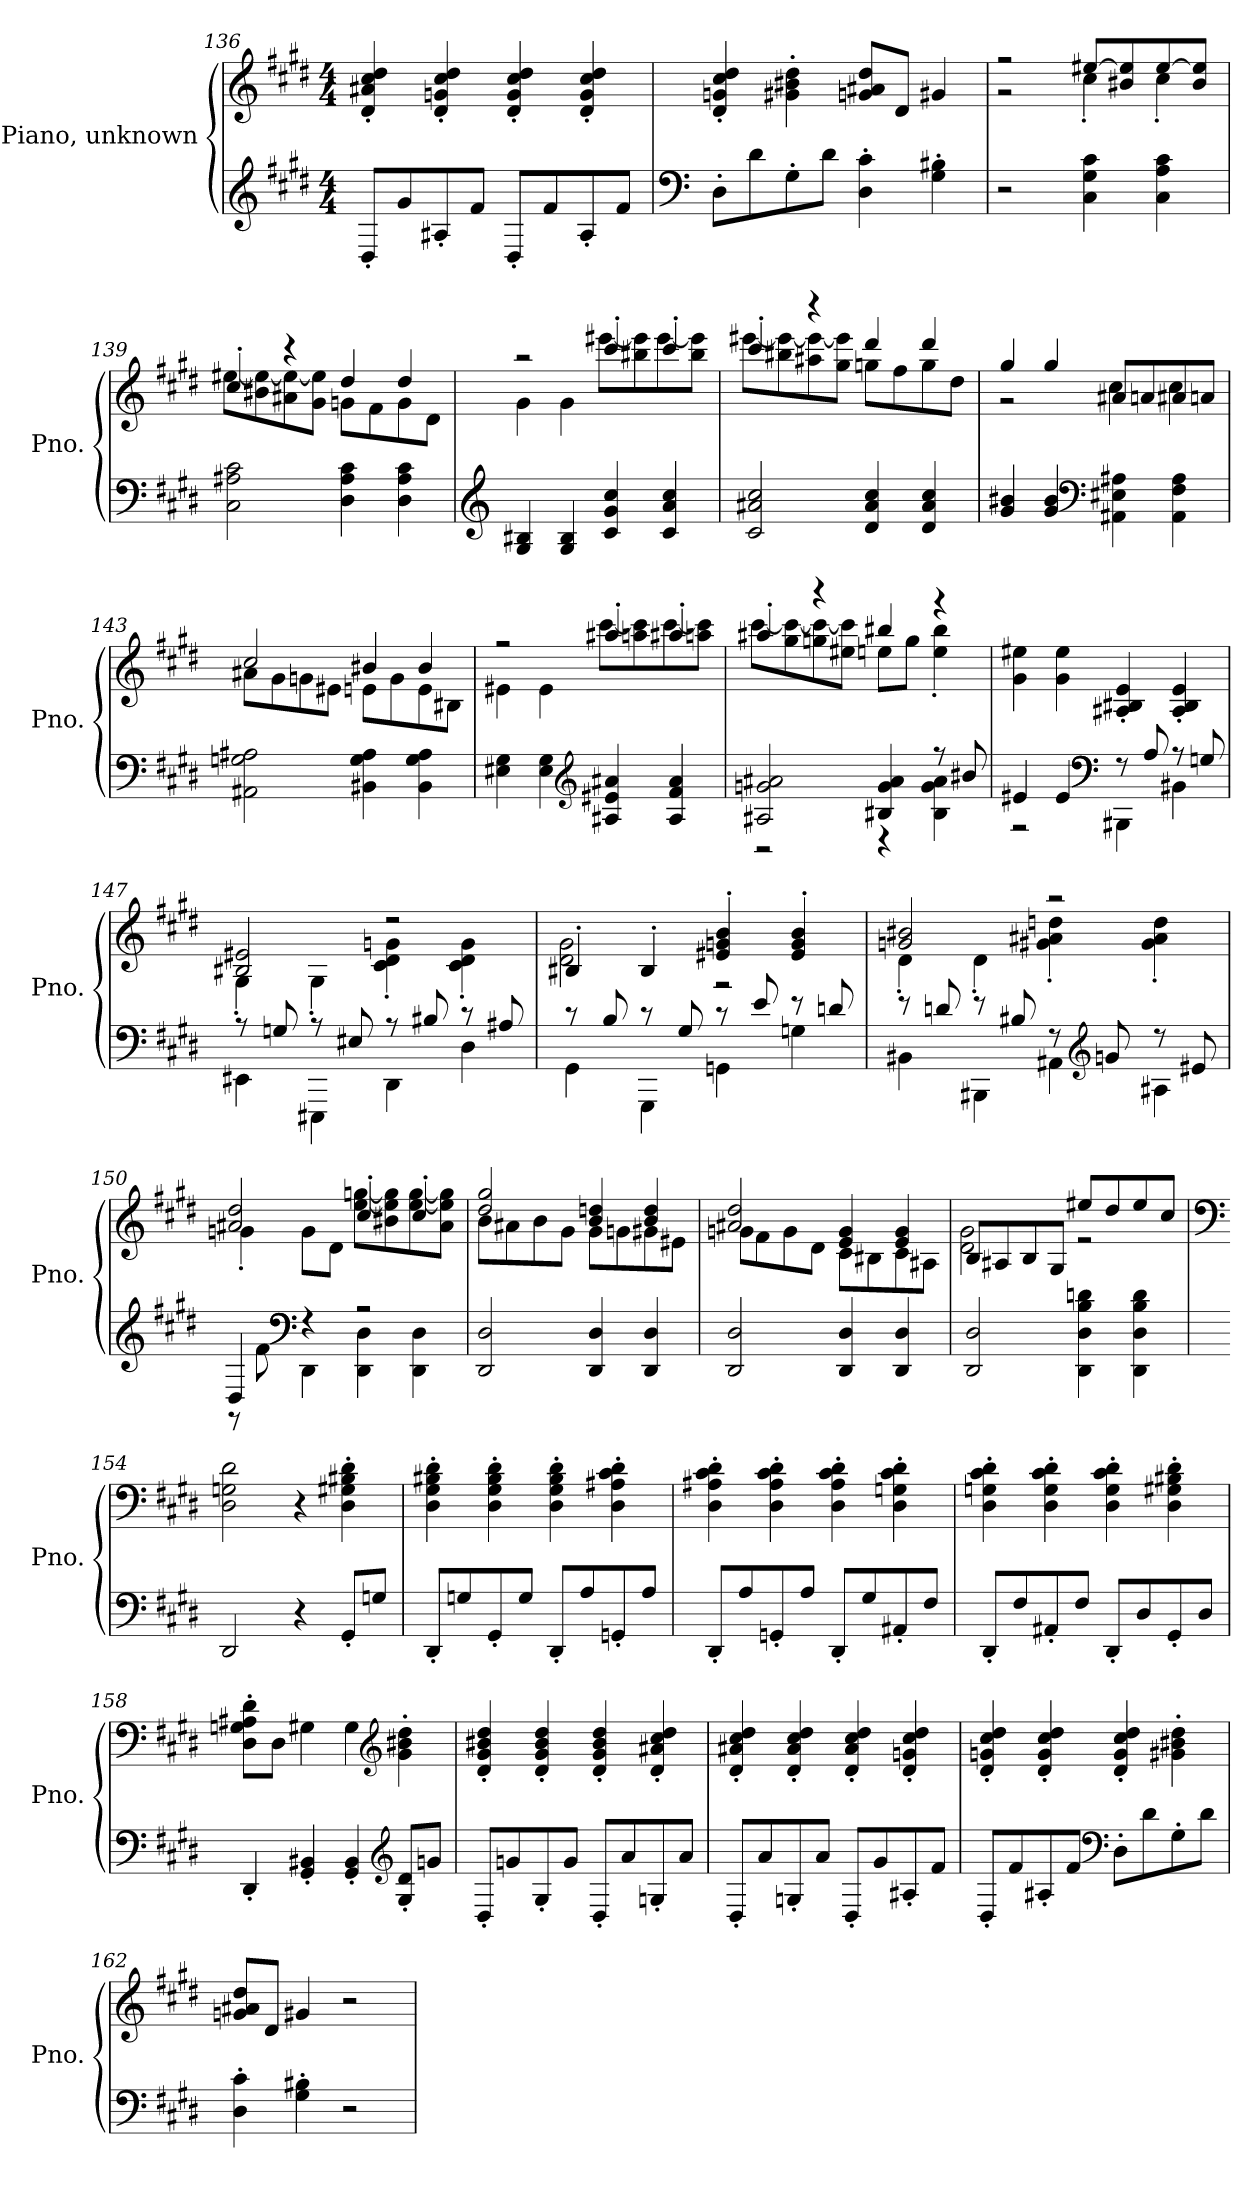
**kern	**kern
*part1	*part1
*staff2	*staff1
*I"Piano, unknown	*
*I'Pno.	*
*clefG2	*clefG2
*k[f#c#g#d#]	*k[f#c#g#d#]
*M4/4	*M4/4
=136	=136
8D#'/L	4d#/' 4a#X/' 4cc#/' 4dd#/'
8g#/	.
8A#X'/	4d#/' 4gn/' 4cc#/' 4dd#/'
8f#/J	.
8D#'/L	4d#/' 4g/' 4cc#/' 4dd#/'
8f#/	.
8A#'/	4d#/' 4g/' 4cc#/' 4dd#/'
8f#/J	.
!!LO:LB:g=z
=137	=137
*clefF4	*
8D#'\L	4d#/' 4gn/' 4cc#/' 4dd#/'
8d#\	.
8G#'\	4g#X\' 4b#X\' 4dd#\'
8d#\J	.
4D#\' 4c#\'	8gn/ 8a#X/ 8dd#/L
.	8d#/J
4G#\' 4B#X\'	4g#X/
=138	=138
*	*^
2r	2r	2r
4C#\ 4G#\ 4c#\	[8ee#X/L	4cc#'\
.	8b#X/ 8ee#/]	.
4C#\ 4A\ 4c#\	[8ee#/	4cc#'\
.	8b#/ 8ee#/]J	.
=139	=139	=139
2C#\ 2A#X\ 2c#\	4cc#'/	[8ee#X\L
.	.	8b#X\ 8ee#\_
.	4r	8a#X\ 8ee#\_
.	.	8g#\ 8ee#\]J
4D#\ 4A#\ 4c#\	4dd#/	8gn\L
.	.	8f#\
4D#\ 4A#\ 4c#\	4dd#/	8g\
.	.	8d#\J
!!LO:LB:g=z	!!
=140	=140	=140
*clefG2	*	*
4G#/ 4B#X/	2r	4g#\
4G#/ 4B#/	.	4g#\
4c#/ 4g#/ 4cc#/	4ccc#'/	[8eee#X\L
.	.	8bb#X\ 8eee#\]
4c#/ 4a/ 4cc#/	4ccc#'/	[8eee#\
.	.	8bb#\ 8eee#\]J
=141	=141	=141
2c#/ 2a#X/ 2cc#/	4ccc#'/	[8eee#X\L
.	.	8bb#X\ 8eee#\_
.	4r	8aa#X\ 8eee#\_
.	.	8gg#\ 8eee#\]J
4d#/ 4a#/ 4cc#/	4ddd#/	8ggn\L
.	.	8ff#\
4d#/ 4a#/ 4cc#/	4ddd#/	8gg\
.	.	8dd#\J
=142	=142	=142
4g#/ 4b#X/	4gg#/	2r
4g#/ 4b#/	4gg#/	.
*clefF4	*	*
4AA#X\ 4E#X\ 4A#X\	8a#X/L	4cc#\
.	8an/	.
4AA#\ 4F#\ 4A#\	8a#X/	4cc#\
.	8an/J	.
!!LO:LB:g=z	!!
=143	=143	=143
2AA#X\ 2Gn\ 2A#X\	2cc#/	8a#X\L
.	.	8g#\
.	.	8gn\
.	.	8e#X\J
4BB#X\ 4G\ 4A#\	4b#X/	8en\L
.	.	8g\
4BB#\ 4G\ 4A#\	4b#/	8e\
.	.	8B#X\J
=144	=144	=144
4E#X\ 4G#\	2r	4e#X\
4E#\ 4G#\	.	4e#\
*clefG2	*	*
4A#X/ 4e#X/ 4a#X/	4aa#X'/	[8ccc#\L
.	.	8aan\ 8ccc#\]
4A#/ 4f#/ 4a#/	4aa#X'/	[8ccc#\
.	.	8aan\ 8ccc#\]J
=145	=145	=145
*^	*	*
2A#X/ 2gn/ 2a#X/	2r	4aa#X'/	[8ccc#\L
.	.	.	8gg#\ 8ccc#\_
.	.	4r	8ggn\ 8ccc#\_
.	.	.	8ee#X\ 8ccc#\]J
4B#X/ 4g/ 4a#/	4r	4bb#X/	8een\L
.	.	.	8gg\J
8r	4B#\ 4g\ 4a#\	4r	4ee\' 4bb#\'
8b#X/	.	.	.
*	*	*v	*v
!!LO:LB:g=z
=146	=146	=146
4e#X/	2r	4g#\ 4ee#X\
4e#/	.	4g#\ 4ee#\
*clefF4	*	*
8r	4BBB#X\	4A#X/' 4B#X/' 4e/'
8A/	.	.
8r	4BB#X\	4A#/' 4B#/' 4e/'
8Gn/	.	.
=147	=147	=147
*	*	*^
8r	4EE#X\	2B#X/ 2e#X/	4G#'\
8Gn/	.	.	.
8r	4EEE#X\	.	4G#'\
8E#X/	.	.	.
8r	4DD#\	2r	4c#\' 4d#\' 4gn\'
8B#X/	.	.	.
8r	4D#\	.	4c#\' 4d#\' 4g\'
8A#X/	.	.	.
=148	=148	=148	=148
8r	4GG#\	4B#X'/	2d#\ 2g#\
8B/	.	.	.
8r	4GGG#\	4B#'/	.
8G#/	.	.	.
8r	4GGn\	4e#X/' 4gn/' 4b/'	2r
8e/	.	.	.
8r	4Gn\	4e#/' 4g/' 4b/'	.
8dn/	.	.	.
!!LO:LB:g=z	!!
=149	=149	=149	=149
8r	4BB#X\	2gn/ 2b#X/	4d#'\
8dn/	.	.	.
8r	4BBB#X\	.	4d#'\
8B#X/	.	.	.
8r	4AA#X\	2r	4g#X\' 4a#X\' 4ddn\'
*clefG2	*	*	*
8gn/	.	.	.
8r	4A#X\	.	4g#\' 4a#\' 4dd\'
8e#X/	.	.	.
=150	=150	=150	=150
4D#/	8r	2a#X/ 2dd#/	4gn'\
.	8f#\	.	.
*clefF4	*	*	*
4r	4DD#\	.	8g\L
.	.	.	8d#\J
2r	4DD#\ 4D#\	4cc#'/	[8ee\ [8ggn\L
.	.	.	8b#X\ 8ee\] 8gg\]
.	4DD#\ 4D#\	4cc#'/	[8ee\ [8gg\
.	.	.	8a#\ 8ee\] 8gg\]J
*v	*v	*	*
!!LO:PB:g=z	!!
=151	=151	=151
2DD#/ 2D#/	2dd#/ 2gg#/	8b\L
.	.	8a#X\
.	.	8b\
.	.	8g#\J
4DD#/ 4D#/	4b/ 4ddn/	8g#\L
.	.	8gn\
4DD#/ 4D#/	4b/ 4dd/	8g#X\
.	.	8e#X\J
=152	=152	=152
2DD#/ 2D#/	2a#X/ 2dd#/	8gn\L
.	.	8f#\
.	.	8g\
.	.	8d#\J
4DD#/ 4D#/	4e/ 4g/	8c#\L
.	.	8B#X\
4DD#/ 4D#/	4e/ 4g/	8c#\
.	.	8A#X\J
=153	=153	=153
2DD#/ 2D#/	8B/L	2d#\ 2g#\
.	8A#X/	.
.	8B/	.
.	8G#/J	.
4DD#\ 4D#\ 4B\ 4dn\	8ee#X/L	2r
.	8dd#/	.
4DD#\ 4D#\ 4B\ 4d\	8ee#/	.
.	8cc#/J	.
*	*v	*v
!!LO:LB:g=z
=154	=154
*	*clefF4
2DD#/	2D#\ 2Gn\ 2d#\
4r	4r
8GG#'/L	4D#\' 4G#X\' 4B#X\' 4d#\'
8Gn/J	.
=155	=155
8DD#'/L	4D#\' 4G#\' 4B#X\' 4d#\'
8Gn/	.
8GG#'/	4D#\' 4G#\' 4B#\' 4d#\'
8G/J	.
8DD#'/L	4D#\' 4G#\' 4B#\' 4d#\'
8A/	.
8GGn'/	4D#\' 4A#X\' 4c#\' 4d#\'
8A/J	.
=156	=156
8DD#'/L	4D#\' 4A#X\' 4c#\' 4d#\'
8A/	.
8GGn'/	4D#\' 4A#\' 4c#\' 4d#\'
8A/J	.
8DD#'/L	4D#\' 4A#\' 4c#\' 4d#\'
8G#/	.
8AA#X'/	4D#\' 4Gn\' 4c#\' 4d#\'
8F#/J	.
=157	=157
8DD#'/L	4D#\' 4Gn\' 4c#\' 4d#\'
8F#/	.
8AA#X'/	4D#\' 4G\' 4c#\' 4d#\'
8F#/J	.
8DD#'/L	4D#\' 4G\' 4c#\' 4d#\'
8D#/	.
8GG#'/	4D#\' 4G#X\' 4B#X\' 4d#\'
8D#/J	.
!!LO:LB:g=z
=158	=158
4DD#'/	8D#\' 8Gn\' 8A#X\' 8d#\'L
.	8D#\J
4GG#/' 4BB#X/'	4G#X\
4GG#/' 4BB#/'	4G#\
*clefG2	*clefG2
8G#/' 8d#/'L	4g#\' 4b#X\' 4dd#\'
8gn/J	.
=159	=159
8D#'/L	4d#/' 4g#/' 4b#X/' 4dd#/'
8gn/	.
8G#'/	4d#/' 4g#/' 4b#/' 4dd#/'
8g/J	.
8D#'/L	4d#/' 4g#/' 4b#/' 4dd#/'
8a/	.
8Gn'/	4d#/' 4a#X/' 4cc#/' 4dd#/'
8a/J	.
=160	=160
8D#'/L	4d#/' 4a#X/' 4cc#/' 4dd#/'
8a/	.
8Gn'/	4d#/' 4a#/' 4cc#/' 4dd#/'
8a/J	.
8D#'/L	4d#/' 4a#/' 4cc#/' 4dd#/'
8g#/	.
8A#X'/	4d#/' 4gn/' 4cc#/' 4dd#/'
8f#/J	.
!!LO:LB:g=z
=161	=161
8D#'/L	4d#/' 4gn/' 4cc#/' 4dd#/'
8f#/	.
8A#X'/	4d#/' 4g/' 4cc#/' 4dd#/'
8f#/J	.
*clefF4	*
8D#'\L	4d#/' 4g/' 4cc#/' 4dd#/'
8d#\	.
8G#'\	4g#X\' 4b#X\' 4dd#\'
8d#\J	.
=162	=162
4D#\' 4c#\'	8gn/ 8a#X/ 8dd#/L
.	8d#/J
4G#\' 4B#X\'	4g#X/
2r	2r
=	=
*-	*-
